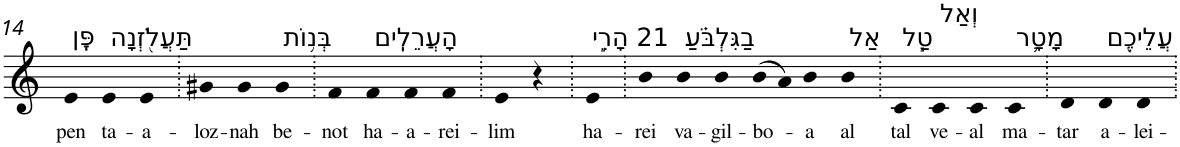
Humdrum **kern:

**kern	**text
*part1	*part1
*staff1	*staff1
*I"Piano	*
*I'Pno	*
!!LO:PB:g=z
*clefG2	*
*k[]	*
=14	=14
!LO:TX:a:t=פֶּֽן	!
!	!LO:LY:b
4e	pen
!LO:TX:a:t=תַּעֲלֹ֖זְנָה	!
!	!LO:LY:b
4e	ta-
!	!LO:LY:b
4e	-a-
=15.	=15.
!	!LO:LY:b
4g#X	-loz-
!	!LO:LY:b
4g#	-nah
!LO:TX:a:t=בְּנ֥וֹת	!
!	!LO:LY:b
4g#	be-
=16.	=16.
!	!LO:LY:b
4f	-not
!LO:TX:a:t=הָעֲרֵלִֽים	!
!	!LO:LY:b
4f	ha-
!	!LO:LY:b
4f	-a-
!	!LO:LY:b
4f	-rei-
=17.	=17.
!	!LO:LY:b
4e	-lim
4r	.
=18.	=18.
!LO:TX:a:t=21 הָרֵ֣י	!
!	!LO:LY:b
4e	ha-
=19.	=19.
!	!LO:LY:b
4b	-rei
!LO:TX:a:t=בַגִּלְבֹּ֗עַ	!
!	!LO:LY:b
4b	va-
!	!LO:LY:b
4b	-gil-
!	!LO:LY:b
(8b	-bo-
8a)	.
!	!LO:LY:b
4b	-a
!LO:TX:a:t=אַל	!
!	!LO:LY:b
4b	al
=20.	=20.
!LO:TX:a:t=טַ֧ל	!
!	!LO:LY:b
4c	tal
!LO:TX:a:t=וְאַל	!
!	!LO:LY:b
4c	ve-
!	!LO:LY:b
4c	-al
!LO:TX:a:t=מָטָ֛ר	!
!	!LO:LY:b
4c	ma-
=21.	=21.
!	!LO:LY:b
4d	-tar
!LO:TX:a:t=עֲלֵיכֶ֖ם	!
!	!LO:LY:b
4d	a-
!	!LO:LY:b
4d	-lei-
=.	=.
*-	*-
